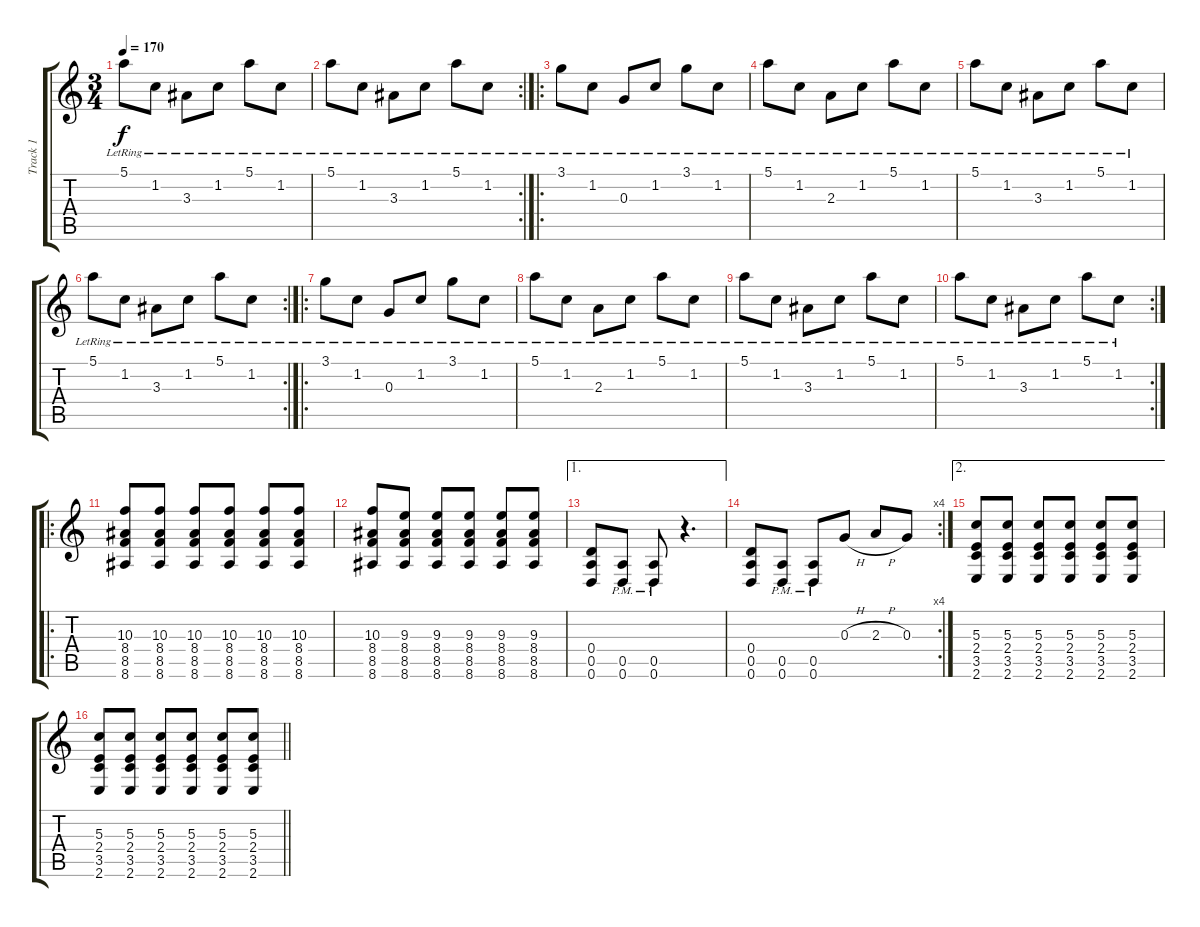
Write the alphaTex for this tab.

\track ("Track 1" "Track 1") {instrument distortionguitar}
\staff {score tabs}
\tuning (E4 B3 G3 D3 A2 D2) {hide}
\ts (3 4)
\tempo 170
\clef g2
\ks c
5.1{lr}.8{dy f} 1.2{lr}.8 3.3{lr}.8 1.2{lr}.8 5.1{lr}.8 1.2{lr}.8 |
\rc 2
5.1{lr}.8 1.2{lr}.8 3.3{lr}.8 1.2{lr}.8 5.1{lr}.8 1.2{lr}.8 |
\ro
3.1{lr}.8{instrument distortionguitar} 1.2{lr}.8 0.3{lr}.8 1.2{lr}.8 3.1{lr}.8 1.2{lr}.8 |
5.1{lr}.8 1.2{lr}.8 2.3{lr}.8 1.2{lr}.8 5.1{lr}.8 1.2{lr}.8 |
5.1{lr}.8 1.2{lr}.8 3.3{lr}.8 1.2{lr}.8 5.1{lr}.8 1.2{lr}.8 |
\rc 2
5.1{lr}.8 1.2{lr}.8 3.3{lr}.8 1.2{lr}.8 5.1{lr}.8 1.2{lr}.8 |
\ro
3.1{lr}.8{instrument distortionguitar} 1.2{lr}.8 0.3{lr}.8 1.2{lr}.8 3.1{lr}.8 1.2{lr}.8 |
5.1{lr}.8 1.2{lr}.8 2.3{lr}.8 1.2{lr}.8 5.1{lr}.8 1.2{lr}.8 |
5.1{lr}.8 1.2{lr}.8 3.3{lr}.8 1.2{lr}.8 5.1{lr}.8 1.2{lr}.8 |
\rc 2
5.1{lr}.8 1.2{lr}.8 3.3{lr}.8 1.2{lr}.8 5.1{lr}.8 1.2{lr}.8 |
\ro
(10.3 8.4 8.5 8.6).8 (10.3 8.4 8.5 8.6).8 (10.3 8.4 8.5 8.6).8 (10.3 8.4 8.5 8.6).8 (10.3 8.4 8.5 8.6).8 (10.3 8.4 8.5 8.6).8 |
(10.3 8.4 8.5 8.6).8 (9.3 8.4 8.5 8.6).8 (9.3 8.4 8.5 8.6).8 (9.3 8.4 8.5 8.6).8 (9.3 8.4 8.5 8.6).8 (9.3 8.4 8.5 8.6).8 |
\ae 1
(0.4 0.5 0.6).8 (0.5{pm} 0.6{pm}).8 (0.5{pm} 0.6{pm}).8 r.4{d} |
\rc 4
(0.4 0.5 0.6).8 (0.5{pm} 0.6{pm}).8 (0.5{pm} 0.6{pm}).8 0.3{h}.8 2.3{h}.8 0.3.8 |
\ae 2
(5.3 2.4 3.5 2.6).8 (5.3 2.4 3.5 2.6).8 (5.3 2.4 3.5 2.6).8 (5.3 2.4 3.5 2.6).8 (5.3 2.4 3.5 2.6).8 (5.3 2.4 3.5 2.6).8 |
\barLineRight lightlight
(5.3 2.4 3.5 2.6).8 (5.3 2.4 3.5 2.6).8 (5.3 2.4 3.5 2.6).8 (5.3 2.4 3.5 2.6).8 (5.3 2.4 3.5 2.6).8 (5.3 2.4 3.5 2.6).8
